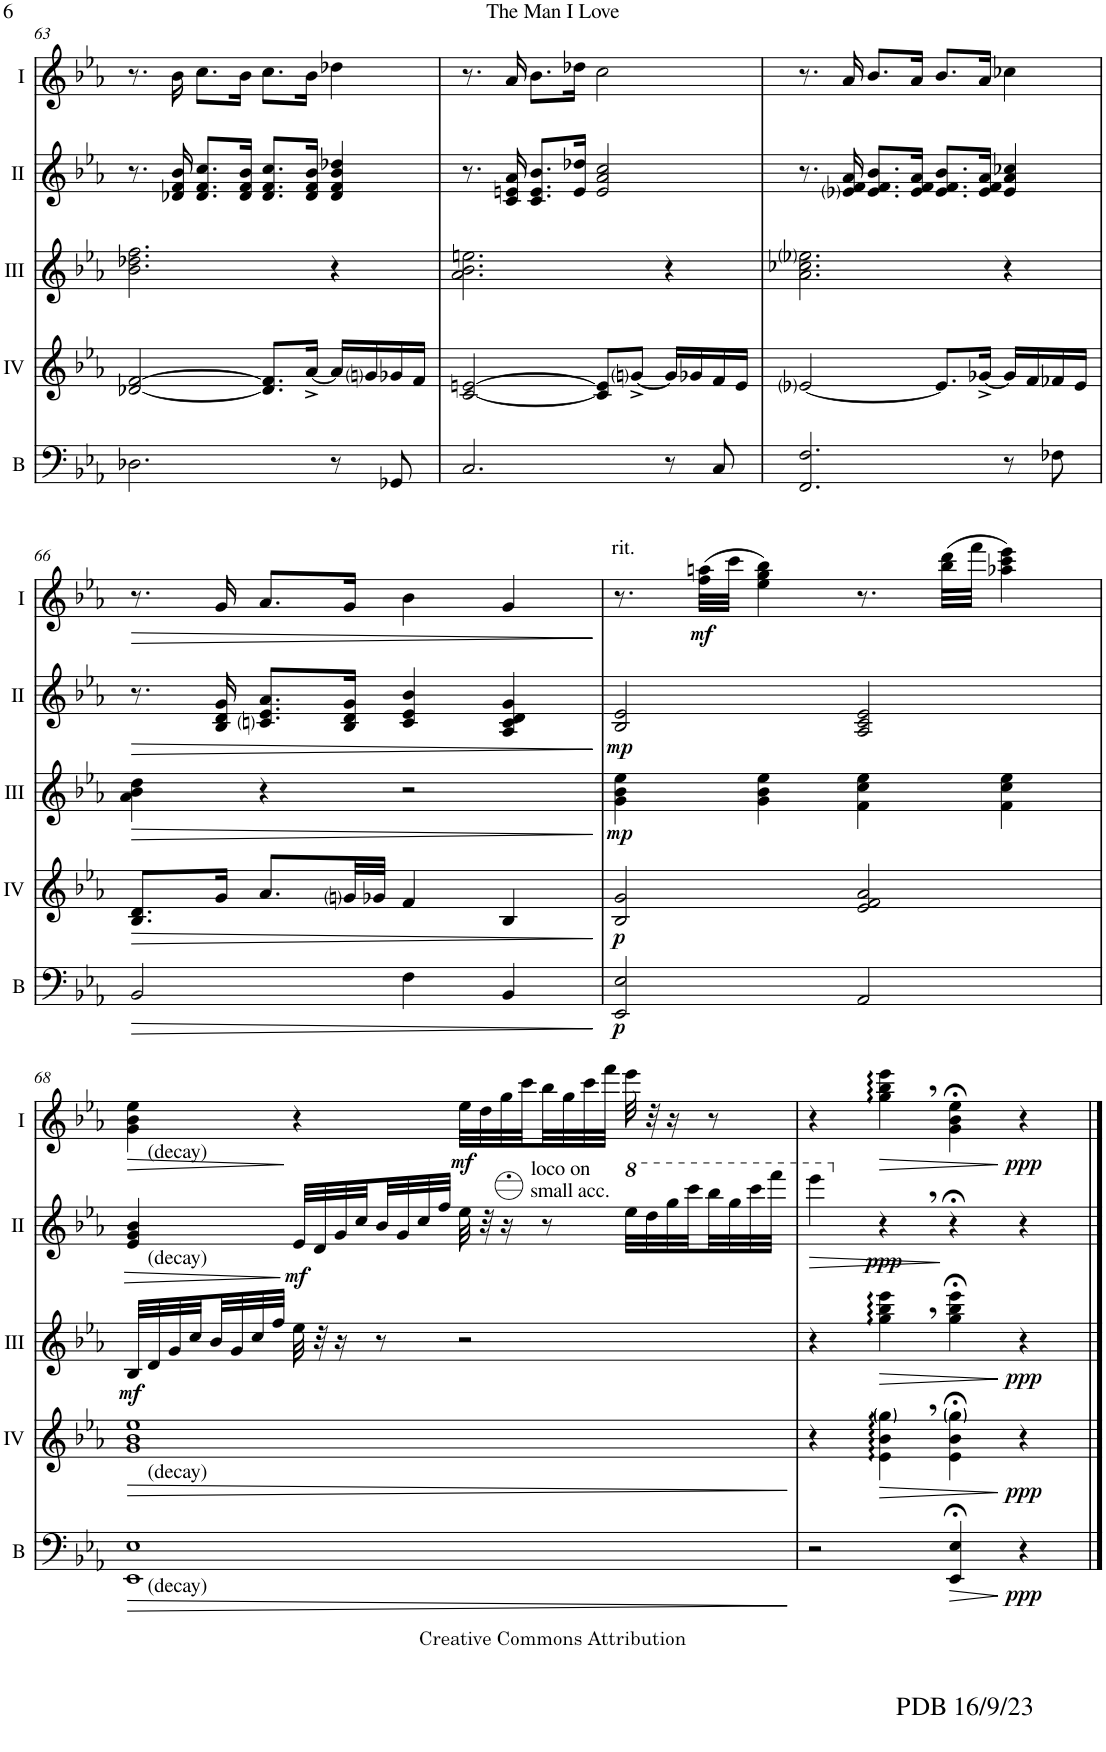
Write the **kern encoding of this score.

**kern	**dynam	**kern	**dynam	**kern	**dynam	**kern	**dynam	**kern	**dynam
*part5	*part5	*part4	*part4	*part3	*part3	*part2	*part2	*part1	*part1
*staff5	*staff5	*staff4	*staff4	*staff3	*staff3	*staff2	*staff2	*staff1	*staff1
*I"Bass	*	*I"Acc. 4	*	*I"Acc. 3	*	*I"Acc. 2	*	*I"Acc. 1	*
*I'B	*	*	*	*	*	*	*	*	*
!!LO:PB:g=z
*clefF4	*	*clefG2	*	*clefG2	*	*clefG2	*	*clefG2	*
*Trd7c12	*	*Trd7c12	*	*Trd7c12	*	*	*	*	*
*k[b-e-a-]	*	*k[b-e-a-]	*	*k[b-e-a-]	*	*k[b-e-a-]	*	*k[b-e-a-]	*
*M4/4	*	*M4/4	*	*M4/4	*	*M4/4	*	*M4/4	*
*met(c)	*	*met(c)	*	*met(c)	*	*met(c)	*	*met(c)	*
=63	=63	=63	=63	=63	=63	=63	=63	=63	=63
*	*	*	*	*	*	*	*	*^	*
2.D-X\	.	[2d-X/ [2f/	.	2.b-\ 2.dd-X\ 2.ff\	.	8.r	.	8.r	2.ryy	.
.	.	.	.	.	.	16d-X/ 16f/ 16b-/	.	16b-\	.	.
.	.	.	.	.	.	8.d-/ 8.f/ 8.cc/L	.	8.cc\L	.	.
.	.	.	.	.	.	16d-/ 16f/ 16b-/Jk	.	16b-\Jk	.	.
.	.	8.d-/] 8.f/]L	.	.	.	8.d-/ 8.f/ 8.cc/L	.	8.cc\L	.	.
.	.	[16a-^/Jk	.	.	.	16d-/ 16f/ 16b-/Jk	.	16b-\Jk	.	.
8r	.	16a-/LL]	.	4r	.	4d-/ 4f/ 4b-/ 4dd-X/	.	4dd-X\	4ryy	.
.	.	16gni/	.	.	.	.	.	.	.	.
8GG-X/	.	16g-X/	.	.	.	.	.	.	.	.
.	.	16f/JJ	.	.	.	.	.	.	.	.
*	*	*	*	*	*	*	*	*v	*v	*
=64	=64	=64	=64	=64	=64	=64	=64	=64	=64
2.C/	.	[2c/ [2en/	.	2.a-\ 2.b-\ 2.een\	.	8.r	.	8.r	.
.	.	.	.	.	.	16c/ 16en/ 16a-/	.	16a-/	.
.	.	.	.	.	.	8.c/ 8.e/ 8.b-/L	.	8.b-\L	.
.	.	.	.	.	.	16e/ 16dd-X/Jk	.	16dd-X\Jk	.
.	.	8c/] 8e/]L	.	.	.	2e/ 2a-/ 2cc/	.	2cc\	.
.	.	[8gni^/J	.	.	.	.	.	.	.
8r	.	16g/LL]	.	4r	.	.	.	.	.
.	.	16g-X/	.	.	.	.	.	.	.
8C/	.	16f/	.	.	.	.	.	.	.
.	.	16e/JJ	.	.	.	.	.	.	.
=65	=65	=65	=65	=65	=65	=65	=65	=65	=65
2.FF/ 2.F/	.	[2e-i/	.	2.a-\ 2.cc-X\ 2.ee-i\	.	8.r	.	8.r	.
.	.	.	.	.	.	16e-i/ 16f/ 16a-/	.	16a-/	.
.	.	.	.	.	.	8.e-/ 8.f/ 8.b-/L	.	8.b-/L	.
.	.	.	.	.	.	16e-/ 16f/ 16a-/Jk	.	16a-/Jk	.
.	.	8.e-/L]	.	.	.	8.e-/ 8.f/ 8.b-/L	.	8.b-/L	.
.	.	[16g-X^/Jk	.	.	.	16e-/ 16f/ 16a-/Jk	.	16a-/Jk	.
8r	.	16g-/LL]	.	4r	.	4e-/ 4a-/ 4cc-X/	.	4cc-X\	.
.	.	16f/	.	.	.	.	.	.	.
8F-X\	.	16f-X/	.	.	.	.	.	.	.
.	.	16e-/JJ	.	.	.	.	.	.	.
!!LO:LB:g=z
=66	=66	=66	=66	=66	=66	=66	=66	=66	=66
!	!LO:HP:b	!	!LO:HP:b	!	!LO:HP:b	!	!LO:HP:b	!	!LO:HP:b
2BB-/	>	8.B-/ 8.d/L	>	4a-\ 4b-\ 4dd\	>	8.r	>	8.r	>
.	.	16g/Jk	.	.	.	16B-/ 16d/ 16g/	.	16g/	.
.	.	8.a-/L	.	4r	.	8.cni/ 8.e-/ 8.a-/L	.	8.a-/L	.
.	.	32gni/LL	.	.	.	16B-/ 16d/ 16g/Jk	.	16g/Jk	.
.	.	32g-X/JJJ	.	.	.	.	.	.	.
4F\	.	4f/	.	2r	.	4c/ 4e-/ 4b-/	.	4b-\	.
4BB-/	.	4B-/	.	.	.	4A-/ 4c/ 4d/ 4g/	.	4g/	.
.	]	.	]	.	]	.	]	.	]
=67	=67	=67	=67	=67	=67	=67	=67	=67	=67
!	!	!	!	!	!	!	!	!LO:TX:a:t=rit.	!
!	!LO:DY:b	!	!LO:DY:b	!	!LO:DY:b	!	!LO:DY:b	!	!
2EE-/ 2E-/	p	2B-/ 2g/	p	4g\ 4b-\ 4ee-\	mp	2B-/ 2e-/	mp	8.r	.
!	!	!	!	!	!	!	!	!	!LO:DY:b
.	.	.	.	.	.	.	.	(32ff\ 32aan\LLL	mf
.	.	.	.	.	.	.	.	32ccc\JJJ	.
.	.	.	.	4g\ 4b-\ 4ee-\	.	.	.	4ee-\ 4gg\ 4bb-\)	.
2AA-/	.	2e-/ 2f/ 2a-/	.	4f\ 4cc\ 4ee-\	.	2A-/ 2c/ 2e-/	.	8.r	.
.	.	.	.	.	.	.	.	(32bb-\ 32ddd\LLL	.
.	.	.	.	.	.	.	.	32fff\JJJ	.
.	.	.	.	4f\ 4cc\ 4ee-\	.	.	.	4aa-X\ 4ccc\ 4eee-\)	.
!!LO:LB:g=z
=68	=68	=68	=68	=68	=68	=68	=68	=68	=68
!	!	!	!	!	!	!	!	!LO:TX:b:t=(decay)	!
!	!	!	!	!	!	!LO:TX:b:t=(decay)	!	!	!
!	!	!LO:TX:b:t=(decay)	!	!	!	!	!	!	!
!LO:TX:b:t=(decay)	!	!	!	!	!	!	!	!	!
!	!LO:HP:b	!	!LO:HP:b	!	!LO:DY:b	!	!LO:HP:b	!	!LO:HP:b
1EE- 1E-	>	1g 1b- 1ee-	>	32B-/LLL	mf	4e-/ 4g/ 4b-/	>	4g\ 4b-\ 4ee-\	>
.	.	.	.	32d/	.	.	.	.	.
.	.	.	.	32g/	.	.	.	.	.
.	.	.	.	32cc/	.	.	.	.	.
.	.	.	.	32b-/	.	.	.	.	.
.	.	.	.	32g/	.	.	.	.	.
.	.	.	.	32cc/	.	.	.	.	.
.	.	.	.	32ff/JJJ	.	.	.	.	.
!	!	!	!	!	!	!	!LO:DY:n=1:b	!	!
.	.	.	.	32ee-\	.	32e-/LLL	] mf	4r	]
.	.	.	.	32r	.	32d/	.	.	.
.	.	.	.	16r	.	32g/	.	.	.
.	.	.	.	.	.	32cc/	.	.	.
.	.	.	.	8r	.	32b-/	.	.	.
.	.	.	.	.	.	32g/	.	.	.
.	.	.	.	.	.	32cc/	.	.	.
.	.	.	.	.	.	32ff/JJJ	.	.	.
!	!	!	!	!	!	!	!	!	!LO:DY:b
.	.	.	.	2r	.	32ee-\	.	32ee-\LLL	mf
.	.	.	.	.	.	32r	.	32dd\	.
.	.	.	.	.	.	16r	.	32gg\	.
.	.	.	.	.	.	.	.	32ccc\	.
.	.	.	.	.	.	8r	.	32bb-\	.
.	.	.	.	.	.	.	.	32gg\	.
.	.	.	.	.	.	.	.	32ccc\	.
.	.	.	.	.	.	.	.	32fff\JJJ	.
*	*	*	*	*	*	*8va	*	*	*
!	!	!	!	!	!	!LO:TX:a:t=loco on	!	!	!
!	!	!	!	!	!	!LO:TX:a:t=small acc.	!	!	!
.	.	.	.	.	.	32eee-\LLL	.	32eee-\	.
.	.	.	.	.	.	32ddd\	.	32r	.
.	.	.	.	.	.	32ggg\	.	16r	.
.	.	.	.	.	.	32cccc\	.	.	.
.	.	.	.	.	.	32bbb-\	.	8r	.
.	.	.	.	.	.	32ggg\	.	.	.
.	.	.	.	.	.	32cccc\	.	.	.
.	.	.	.	.	.	32ffff\JJJ	.	.	.
.	]	.	]	.	.	.	.	.	.
=69	=69	=69	=69	=69	=69	=69	=69	=69	=69
!	!	!	!	!	!	!	!	!LO:TX:b:t=For more arrangements, check out www.de-bra.nl/arrangements.html	!
!	!	!	!	!	!	!	!	!LO:TX:b:t=PDB 16/9/23	!
!	!	!	!	!	!	!	!LO:HP:b	!	!
2r	.	4r	.	4r	.	4eeee-\	>	4r	.
!	!	!	!LO:HP:b	!	!LO:HP:b	!	!	!	!
*	*	*	*	*	*	*X8va	*	*	*
!	!	!	!	!	!	!	!LO:DY:b	!	!LO:HP:b
.	.	4e-\::, 4b-\::, 4gg\::,	>	4gg\::, 4bb-\::, 4eee-\::,	>	4r	ppp	4gg\::, 4bb-\::, 4eee-\::,	>
!	!LO:HP:b	!	!	!	!	!	!	!	!
4EE-/;< 4E-/;<	>	4e-\;< 4b-\;< 4gg\;<	.	4gg\;< 4bb-\;< 4eee-\;<	.	4r;<	]	4g\;< 4b-\;< 4ee-\;<	.
!	!LO:DY:n=1:b	!	!LO:DY:n=1:b	!	!LO:DY:n=1:b	!	!	!	!LO:DY:n=1:b
4r	] ppp	4r	] ppp	4r	] ppp	4r	.	4r	] ppp
==	==	==	==	==	==	==	==	==	==
*-	*-	*-	*-	*-	*-	*-	*-	*-	*-
